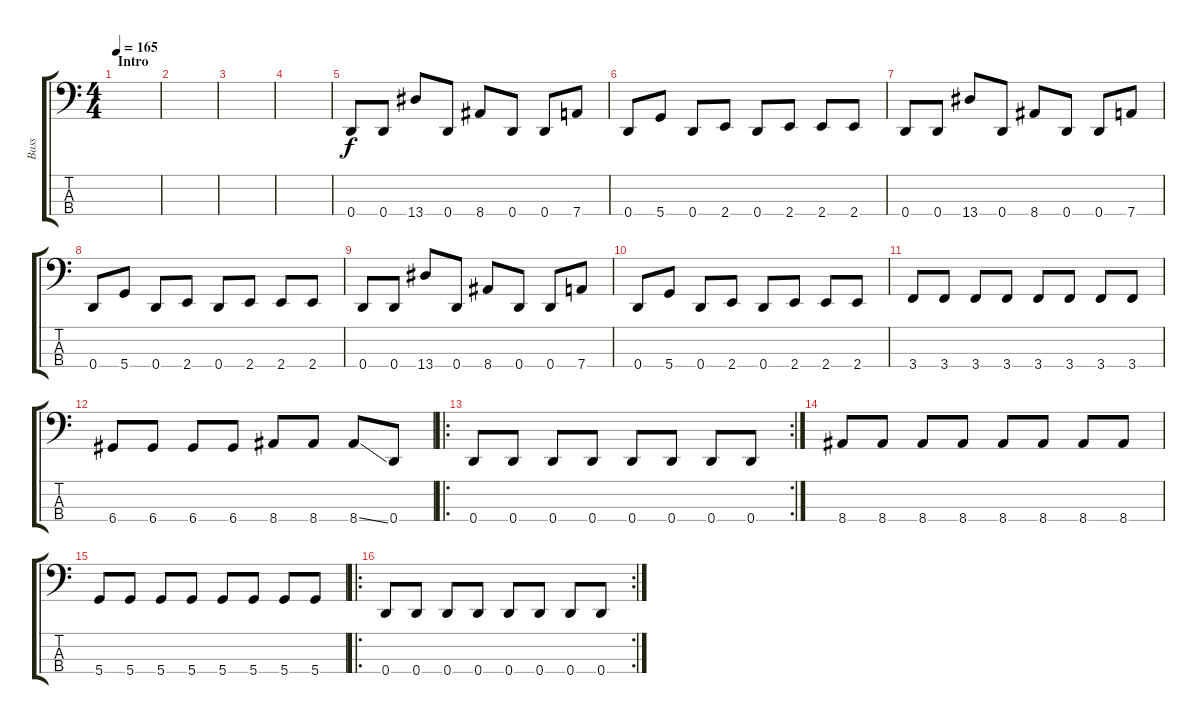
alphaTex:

\track ("Bass" "Bass") {instrument electricbassfinger}
\staff {score tabs}
\tuning (G2 D2 A1 D1) {hide}
\ts (4 4)
\section ("" "Intro")
\tempo 165
\clef f4
\ks c
|
|
|
|
0.4.8 0.4.8 13.4.8 0.4.8 8.4.8 0.4.8 0.4.8 7.4.8 |
0.4.8 5.4.8 0.4.8 2.4.8 0.4.8 2.4.8 2.4.8 2.4.8 |
0.4.8 0.4.8 13.4.8 0.4.8 8.4.8 0.4.8 0.4.8 7.4.8 |
0.4.8 5.4.8 0.4.8 2.4.8 0.4.8 2.4.8 2.4.8 2.4.8 |
0.4.8 0.4.8 13.4.8 0.4.8 8.4.8 0.4.8 0.4.8 7.4.8 |
0.4.8 5.4.8 0.4.8 2.4.8 0.4.8 2.4.8 2.4.8 2.4.8 |
3.4.8 3.4.8 3.4.8 3.4.8 3.4.8 3.4.8 3.4.8 3.4.8 |
6.4.8 6.4.8 6.4.8 6.4.8 8.4.8 8.4.8 8.4{ss}.8 0.4.8 |
\ro
\rc 2
\section ("" "")
0.4.8 0.4.8 0.4.8 0.4.8 0.4.8 0.4.8 0.4.8 0.4.8 |
8.4.8 8.4.8 8.4.8 8.4.8 8.4.8 8.4.8 8.4.8 8.4.8 |
5.4.8 5.4.8 5.4.8 5.4.8 5.4.8 5.4.8 5.4.8 5.4.8 |
\ro
\rc 2
0.4.8 0.4.8 0.4.8 0.4.8 0.4.8 0.4.8 0.4.8 0.4.8
